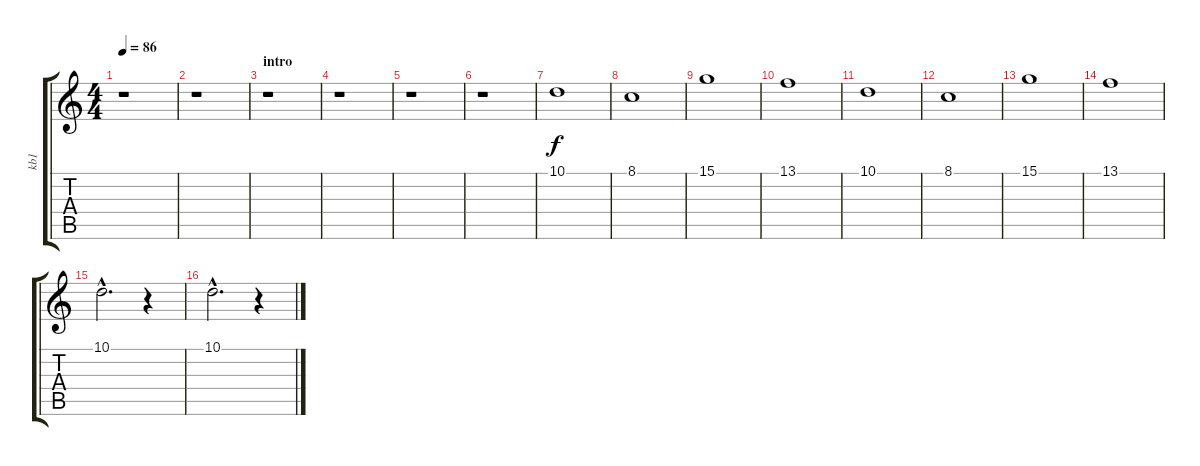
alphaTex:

\track ("kb1" "kb1") {instrument choiraahs}
\staff {score tabs}
\tuning (E4 B3 G3 D3 A2 E2) {hide}
\ts (4 4)
\tempo 86
\clef g2
\ks c
r.1{dy f instrument choiraahs} |
r.1 |
\section ("" "intro")
r.1 |
r.1 |
r.1 |
r.1 |
10.1.1 |
8.1.1 |
15.1.1 |
13.1.1 |
10.1.1 |
8.1.1 |
15.1.1 |
13.1.1 |
10.1{hac}.2{d} r.4 |
10.1{hac}.2{d} r.4
